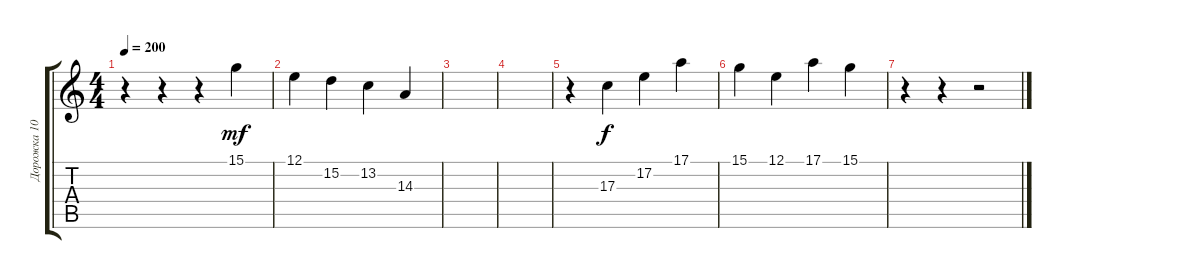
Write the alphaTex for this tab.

\track ("Дорожка 10" "Дорожка 10") {instrument pad4choir}
\staff {score tabs}
\tuning (E4 B3 G3 D3 A2 E2) {hide}
\ts (4 4)
\tempo 200
\clef g2
\ks c
r.4{dy mf} r.4 r.4 15.1.4 |
12.1.4 15.2.4 13.2.4 14.3.4 |
|
|
r.4 17.3.4{dy f} 17.2.4 17.1.4 |
15.1.4 12.1.4 17.1.4 15.1.4 |
r.4 r.4 r.2
